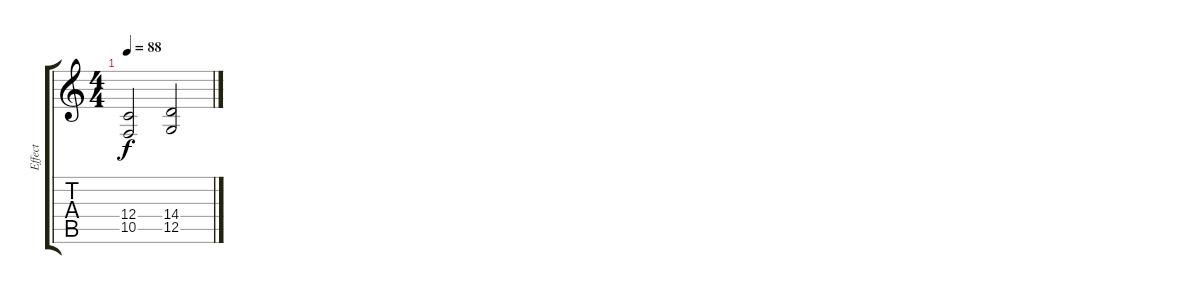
\track ("Effect" "Effect") {instrument lead5charang}
\staff {score tabs}
\tuning (D4 A3 F3 C3 G2 C2) {hide}
\ts (4 4)
\tempo 88
\clef g2
\ks c
(12.4 10.5).2{dy f} (14.4 12.5).2
